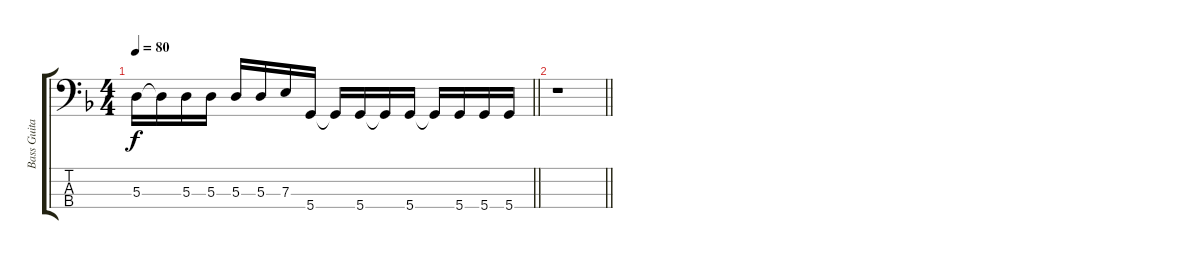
\track ("Bass Guitar" "Bass Guita") {instrument electricbassfinger}
\staff {score tabs}
\tuning (G2 D2 A1 D1) {hide}
\ts (4 4)
\tempo 80
\clef f4
\barLineRight lightlight
\ks f
5.3.16{dy f} 5.3{t}.16 5.3.16 5.3.16 5.3.16 5.3.16 7.3.16 5.4.16 5.4{t}.16 5.4.16 5.4{t}.16 5.4.16 5.4{t}.16 5.4.16 5.4.16 5.4.16 |
\barLineRight lightlight
r.1
